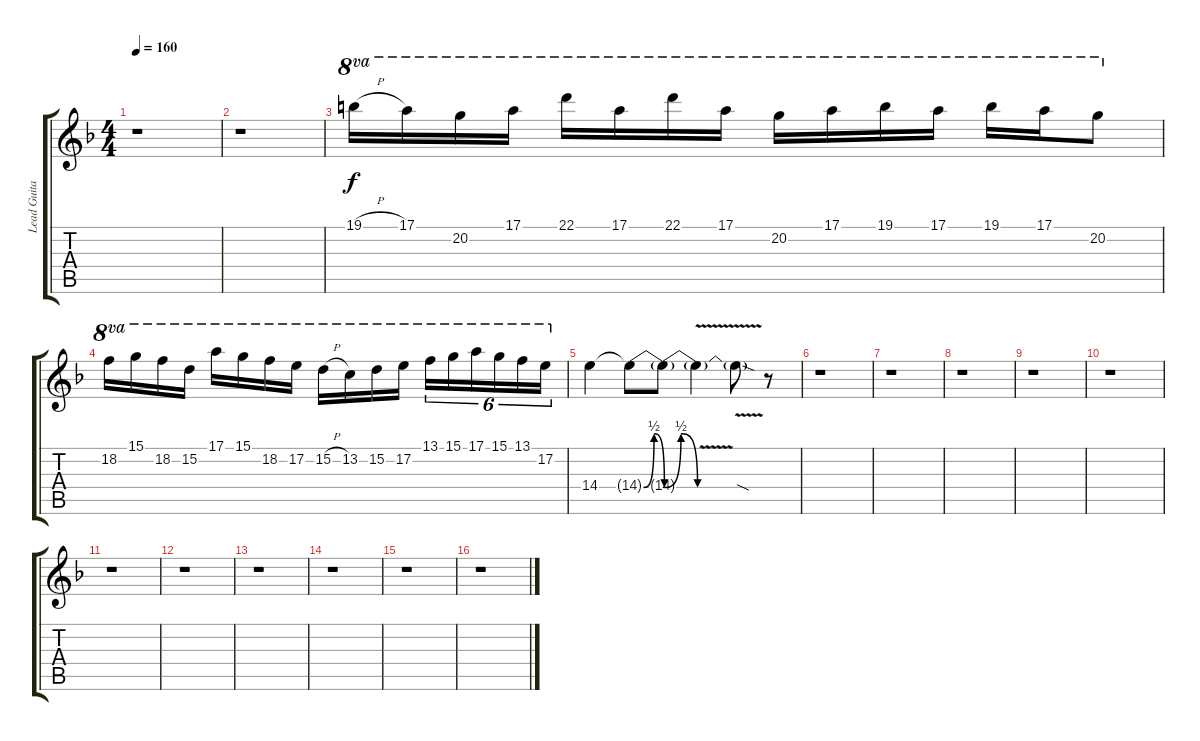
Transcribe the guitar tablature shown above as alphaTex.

\track ("Lead Guitar 1" "Lead Guita") {instrument distortionguitar}
\staff {score tabs}
\tuning (E4 B3 G3 D3 A2 E2) {hide}
\ts (4 4)
\tempo 160
\clef g2
\ks f
r.1{dy f} |
r.1 |
19.1{h}.16{ot 8va} 17.1.16{ot 8va} 20.2.16{ot 8va} 17.1.16{ot 8va} 22.1.16{ot 8va} 17.1.16{ot 8va} 22.1.16{ot 8va} 17.1.16{ot 8va} 20.2.16{ot 8va} 17.1.16{ot 8va} 19.1.16{ot 8va} 17.1.16{ot 8va} 19.1.16{ot 8va} 17.1.16{ot 8va} 20.2.8{ot 8va} |
18.2.16{ot 8va} 15.1.16{ot 8va} 18.2.16{ot 8va} 15.2.16{ot 8va} 17.1.16{ot 8va} 15.1.16{ot 8va} 18.2.16{ot 8va} 17.2.16{ot 8va} 15.2{h}.16{ot 8va} 13.2.16{ot 8va} 15.2.16{ot 8va} 17.2.16{ot 8va} 13.1.16{tu (6 4) ot 8va} 15.1.16{tu (6 4) ot 8va} 17.1.16{tu (6 4) ot 8va} 15.1.16{tu (6 4) ot 8va} 13.1.16{tu (6 4) ot 8va} 17.2.16{tu (6 4) ot 8va} |
14.4.4 14.4{be (bendrelease 0 0 30 2 30 2 60 0) t}.8 14.4{be (bendrelease 0 0 30 2 30 2 60 0) t}.8 14.4{v t}.4 14.4{sod t}.8 r.8 |
r.1 |
r.1 |
r.1 |
r.1 |
r.1 |
r.1 |
r.1 |
r.1 |
r.1 |
r.1 |
r.1
